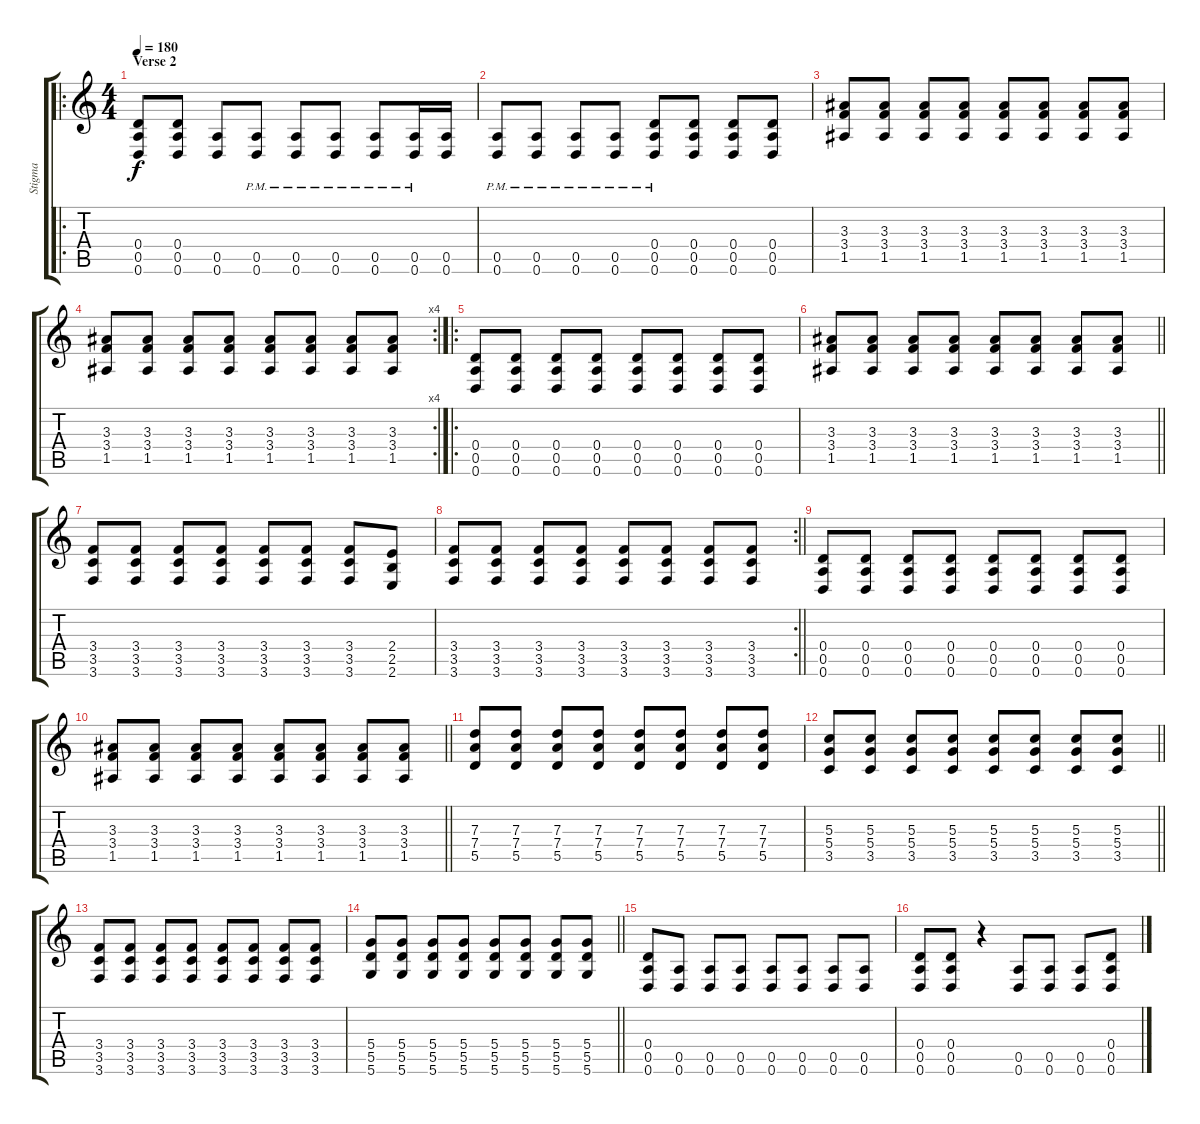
\track ("Stigma" "Stigma") {instrument distortionguitar}
\staff {score tabs}
\tuning (E4 B3 G3 D3 A2 D2) {hide}
\ro
\ts (4 4)
\section ("" "Verse 2")
\tempo 180
\clef g2
\ks c
(0.4 0.5 0.6).8{dy f} (0.4 0.5 0.6).8 (0.5 0.6).8 (0.5{pm} 0.6{pm}).8 (0.5{pm} 0.6{pm}).8 (0.5{pm} 0.6{pm}).8 (0.5{pm} 0.6{pm}).8 (0.5{pm} 0.6{pm}).16 (0.5 0.6).16 |
(0.5{pm} 0.6{pm}).8 (0.5{pm} 0.6{pm}).8 (0.5{pm} 0.6{pm}).8 (0.5{pm} 0.6{pm}).8 (0.4{pm} 0.5{pm} 0.6{pm}).8 (0.4 0.5 0.6).8 (0.4 0.5 0.6).8 (0.4 0.5 0.6).8 |
(3.3 3.4 1.5).8 (3.3 3.4 1.5).8 (3.3 3.4 1.5).8 (3.3 3.4 1.5).8 (3.3 3.4 1.5).8 (3.3 3.4 1.5).8 (3.3 3.4 1.5).8 (3.3 3.4 1.5).8 |
\rc 4
(3.3 3.4 1.5).8 (3.3 3.4 1.5).8 (3.3 3.4 1.5).8 (3.3 3.4 1.5).8 (3.3 3.4 1.5).8 (3.3 3.4 1.5).8 (3.3 3.4 1.5).8 (3.3 3.4 1.5).8 |
\ro
(0.4 0.5 0.6).8 (0.4 0.5 0.6).8 (0.4 0.5 0.6).8 (0.4 0.5 0.6).8 (0.4 0.5 0.6).8 (0.4 0.5 0.6).8 (0.4 0.5 0.6).8 (0.4 0.5 0.6).8 |
\barLineRight lightlight
(3.3 3.4 1.5).8 (3.3 3.4 1.5).8 (3.3 3.4 1.5).8 (3.3 3.4 1.5).8 (3.3 3.4 1.5).8 (3.3 3.4 1.5).8 (3.3 3.4 1.5).8 (3.3 3.4 1.5).8 |
(3.4 3.5 3.6).8 (3.4 3.5 3.6).8 (3.4 3.5 3.6).8 (3.4 3.5 3.6).8 (3.4 3.5 3.6).8 (3.4 3.5 3.6).8 (3.4 3.5 3.6).8 (2.4 2.5 2.6).8 |
\rc 2
\barLineRight lightlight
(3.4 3.5 3.6).8 (3.4 3.5 3.6).8 (3.4 3.5 3.6).8 (3.4 3.5 3.6).8 (3.4 3.5 3.6).8 (3.4 3.5 3.6).8 (3.4 3.5 3.6).8 (3.4 3.5 3.6).8 |
(0.4 0.5 0.6).8 (0.4 0.5 0.6).8 (0.4 0.5 0.6).8 (0.4 0.5 0.6).8 (0.4 0.5 0.6).8 (0.4 0.5 0.6).8 (0.4 0.5 0.6).8 (0.4 0.5 0.6).8 |
\barLineRight lightlight
(3.3 3.4 1.5).8 (3.3 3.4 1.5).8 (3.3 3.4 1.5).8 (3.3 3.4 1.5).8 (3.3 3.4 1.5).8 (3.3 3.4 1.5).8 (3.3 3.4 1.5).8 (3.3 3.4 1.5).8 |
(7.3 7.4 5.5).8 (7.3 7.4 5.5).8 (7.3 7.4 5.5).8 (7.3 7.4 5.5).8 (7.3 7.4 5.5).8 (7.3 7.4 5.5).8 (7.3 7.4 5.5).8 (7.3 7.4 5.5).8 |
\barLineRight lightlight
(5.3 5.4 3.5).8 (5.3 5.4 3.5).8 (5.3 5.4 3.5).8 (5.3 5.4 3.5).8 (5.3 5.4 3.5).8 (5.3 5.4 3.5).8 (5.3 5.4 3.5).8 (5.3 5.4 3.5).8 |
(3.4 3.5 3.6).8 (3.4 3.5 3.6).8 (3.4 3.5 3.6).8 (3.4 3.5 3.6).8 (3.4 3.5 3.6).8 (3.4 3.5 3.6).8 (3.4 3.5 3.6).8 (3.4 3.5 3.6).8 |
\barLineRight lightlight
(5.4 5.5 5.6).8 (5.4 5.5 5.6).8 (5.4 5.5 5.6).8 (5.4 5.5 5.6).8 (5.4 5.5 5.6).8 (5.4 5.5 5.6).8 (5.4 5.5 5.6).8 (5.4 5.5 5.6).8 |
(0.4 0.5 0.6).8 (0.5 0.6).8 (0.5 0.6).8 (0.5 0.6).8 (0.5 0.6).8 (0.5 0.6).8 (0.5 0.6).8 (0.5 0.6).8 |
(0.4 0.5 0.6).8 (0.4 0.5 0.6).8 r.4 (0.5 0.6).8 (0.5 0.6).8 (0.5 0.6).8 (0.4 0.5 0.6).8
